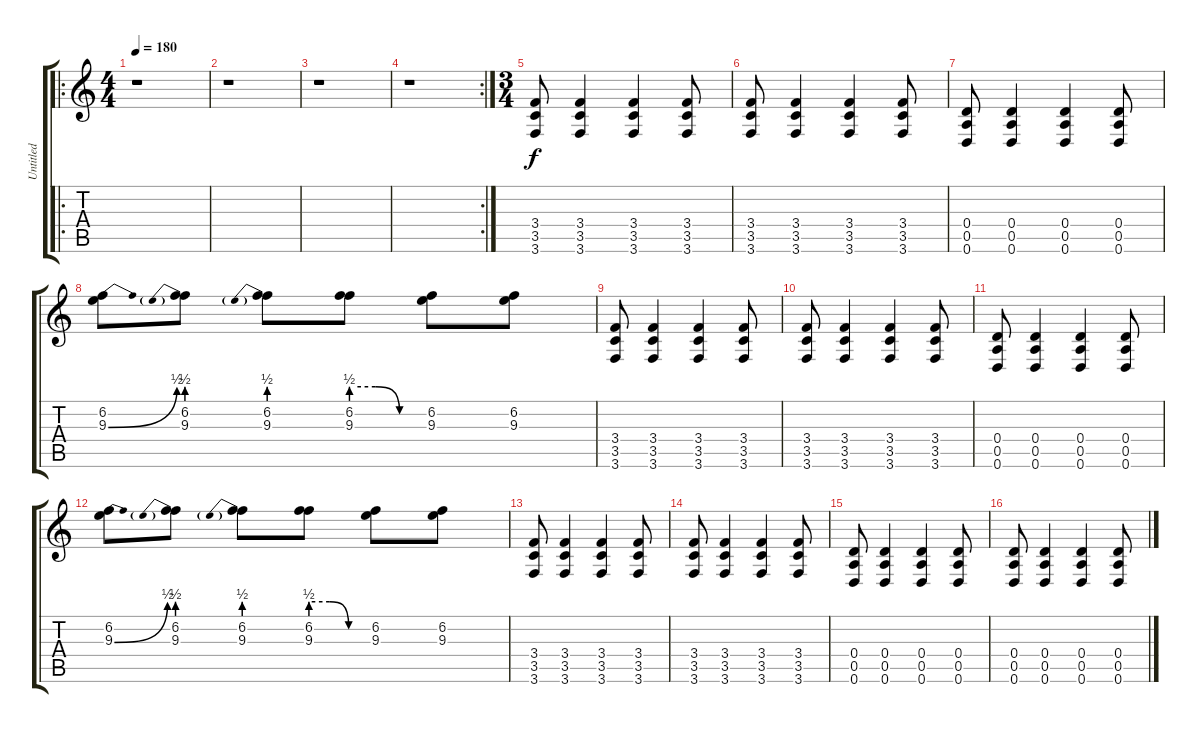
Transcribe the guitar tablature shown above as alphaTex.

\track ("Untitled" "Untitled") {instrument overdrivenguitar}
\staff {score tabs}
\tuning (E4 B3 G3 D3 A2 D2) {hide}
\ro
\ts (4 4)
\tempo 180
\clef g2
\ks c
r.1{dy f} |
r.1 |
r.1 |
\rc 2
r.1 |
\ts (3 4)
(3.4 3.5 3.6).8 (3.4 3.5 3.6).4 (3.4 3.5 3.6).4 (3.4 3.5 3.6).8 |
(3.4 3.5 3.6).8 (3.4 3.5 3.6).4 (3.4 3.5 3.6).4 (3.4 3.5 3.6).8 |
(0.4 0.5 0.6).8 (0.4 0.5 0.6).4 (0.4 0.5 0.6).4 (0.4 0.5 0.6).8 |
(6.2 9.3{be (bend 0 0 60 2)}).8 (6.2 9.3{be (prebend 0 2 60 2)}).8 (6.2 9.3{be (prebend 0 2 60 2)}).8 (6.2 9.3{be (custom 0 2 20 2 40 0 60 0)}).8 (6.2 9.3).8 (6.2 9.3).8 |
(3.4 3.5 3.6).8 (3.4 3.5 3.6).4 (3.4 3.5 3.6).4 (3.4 3.5 3.6).8 |
(3.4 3.5 3.6).8 (3.4 3.5 3.6).4 (3.4 3.5 3.6).4 (3.4 3.5 3.6).8 |
(0.4 0.5 0.6).8 (0.4 0.5 0.6).4 (0.4 0.5 0.6).4 (0.4 0.5 0.6).8 |
(6.2 9.3{be (bend 0 0 60 2)}).8 (6.2 9.3{be (prebend 0 2 60 2)}).8 (6.2 9.3{be (prebend 0 2 60 2)}).8 (6.2 9.3{be (custom 0 2 20 2 40 0 60 0)}).8 (6.2 9.3).8 (6.2 9.3).8 |
(3.4 3.5 3.6).8 (3.4 3.5 3.6).4 (3.4 3.5 3.6).4 (3.4 3.5 3.6).8 |
(3.4 3.5 3.6).8 (3.4 3.5 3.6).4 (3.4 3.5 3.6).4 (3.4 3.5 3.6).8 |
(0.4 0.5 0.6).8 (0.4 0.5 0.6).4 (0.4 0.5 0.6).4 (0.4 0.5 0.6).8 |
(0.4 0.5 0.6).8 (0.4 0.5 0.6).4 (0.4 0.5 0.6).4 (0.4 0.5 0.6).8
